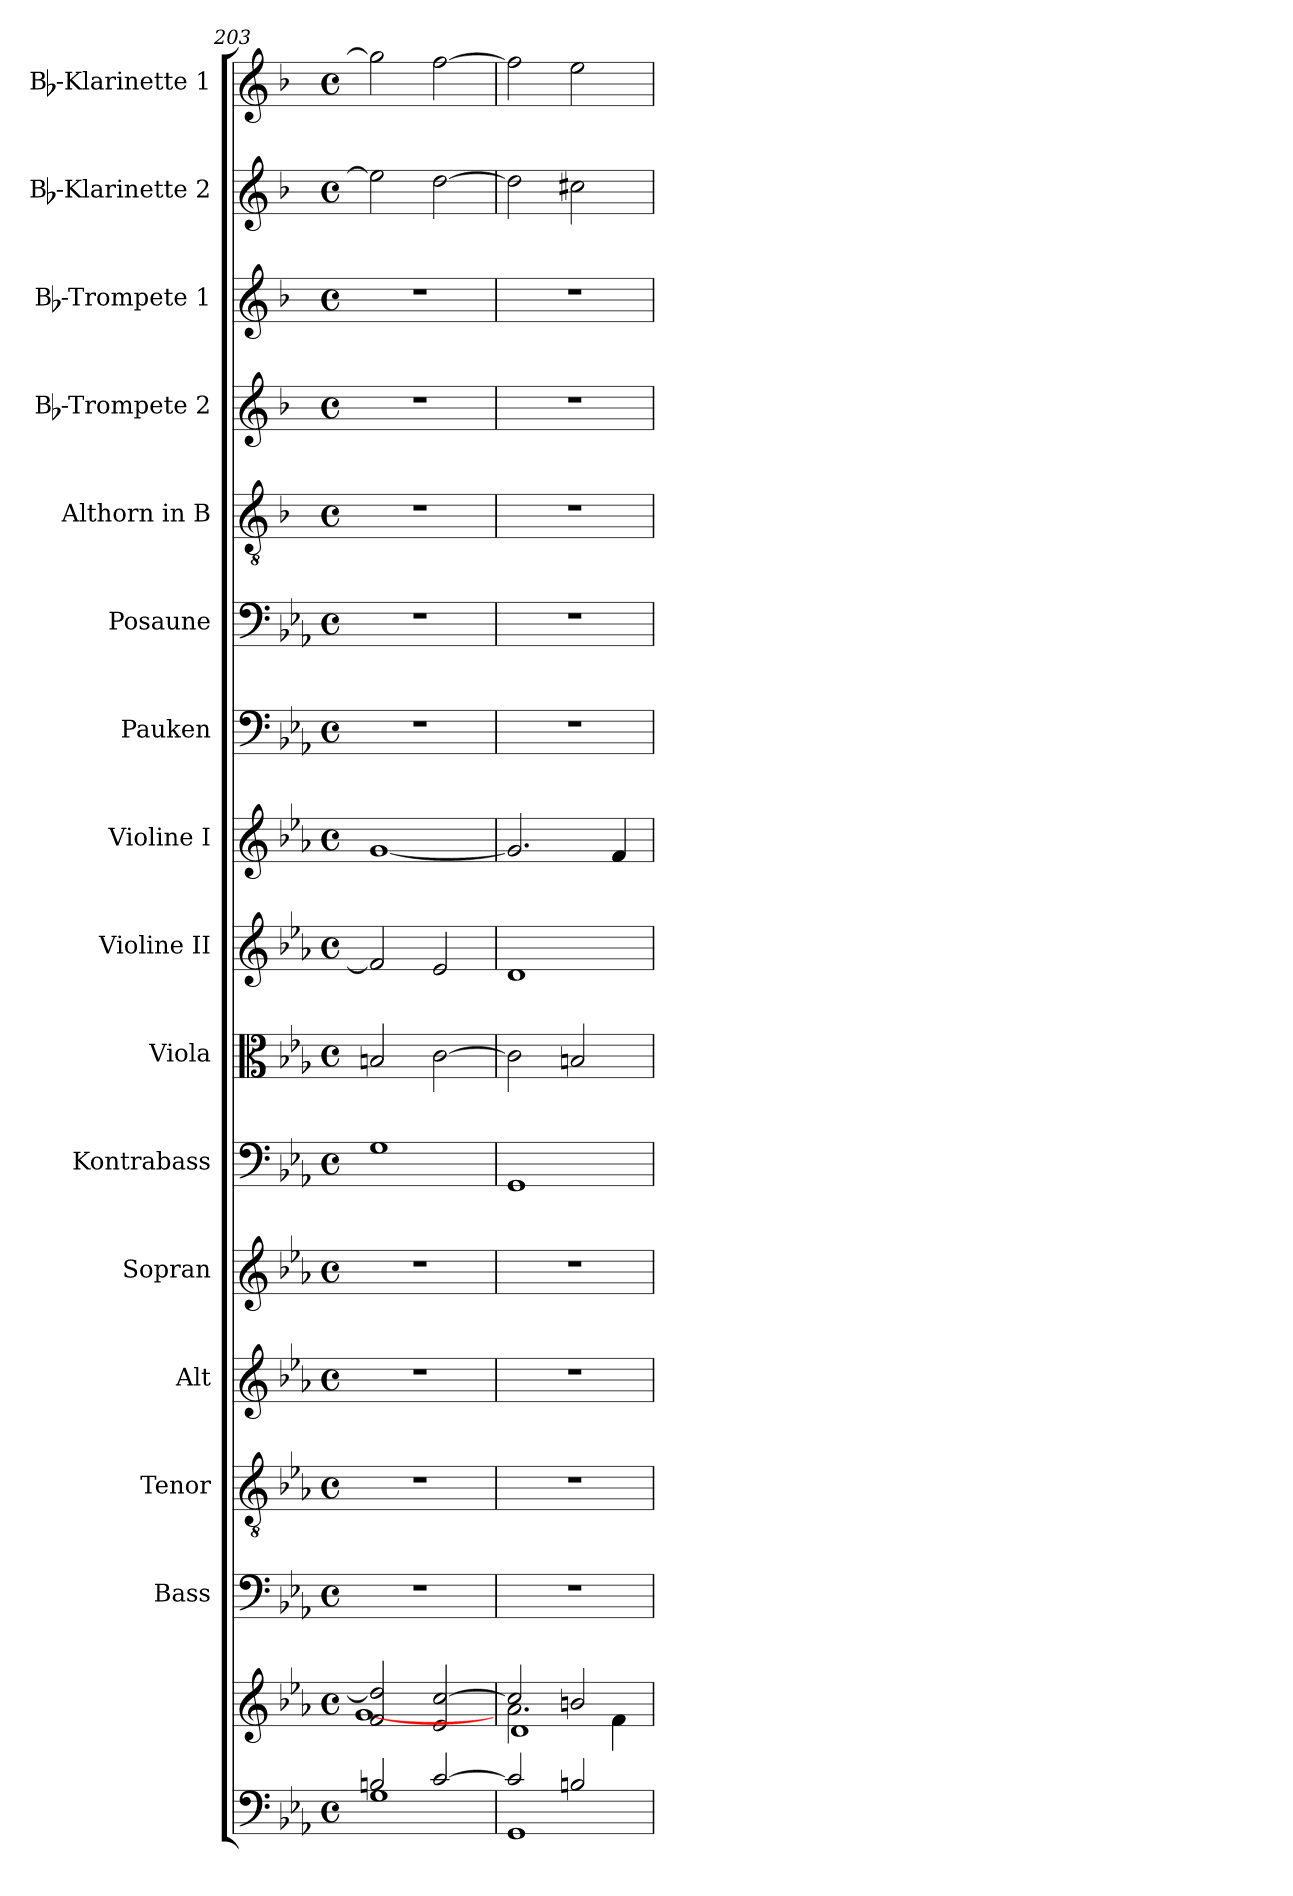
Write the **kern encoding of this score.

**kern	**kern	**kern	**kern	**kern	**kern	**kern	**kern	**kern	**kern	**kern	**kern	**kern	**kern	**kern	**kern	**kern
*part16	*part16	*part15	*part14	*part13	*part12	*part11	*part10	*part9	*part8	*part7	*part6	*part5	*part4	*part3	*part2	*part1
*staff17	*staff16	*staff15	*staff14	*staff13	*staff12	*staff11	*staff10	*staff9	*staff8	*staff7	*staff6	*staff5	*staff4	*staff3	*staff2	*staff1
*	*	*I"Bass	*I"Tenor	*I"Alt	*I"Sopran	*I"Kontrabass	*I"Viola	*I"Violine II	*I"Violine I	*I"Pauken	*I"Posaune	*I"Althorn in B	*I"Bb-Trompete 2	*I"Bb-Trompete 1	*I"Bb-Klarinette 2	*I"Bb-Klarinette 1
*	*	*I'B.	*I'T.	*I'A.	*I'S.	*I'Kb.	*I'Vla.	*I'Vl. II	*I'Vl. I	*I'Pk.	*I'Pos.	*	*I'Bb Trp. 2	*I'Bb Trp. 1	*I'Bb Kl. 2	*I'Bb Kl. 1
*clefF4	*clefG2	*clefF4	*clefGv2	*clefG2	*clefG2	*clefF4	*clefC3	*clefG2	*clefG2	*clefF4	*clefF4	*clefGv2	*clefG2	*clefG2	*clefG2	*clefG2
*	*	*	*	*	*	*ITrd7c12	*	*	*	*	*	*ITrd1c2	*ITrd1c2	*ITrd1c2	*ITrd1c2	*ITrd1c2
*k[b-e-a-]	*k[b-e-a-]	*k[b-e-a-]	*k[b-e-a-]	*k[b-e-a-]	*k[b-e-a-]	*k[b-e-a-]	*k[b-e-a-]	*k[b-e-a-]	*k[b-e-a-]	*k[b-e-a-]	*k[b-e-a-]	*k[b-e-a-]	*k[b-e-a-]	*k[b-e-a-]	*k[b-e-a-]	*k[b-e-a-]
*E-:	*E-:	*E-:	*E-:	*E-:	*E-:	*E-:	*E-:	*E-:	*E-:	*E-:	*E-:	*E-:	*E-:	*E-:	*E-:	*E-:
*M4/4	*M4/4	*M4/4	*M4/4	*M4/4	*M4/4	*M4/4	*M4/4	*M4/4	*M4/4	*M4/4	*M4/4	*M4/4	*M4/4	*M4/4	*M4/4	*M4/4
*met(c)	*met(c)	*met(c)	*met(c)	*met(c)	*met(c)	*met(c)	*met(c)	*met(c)	*met(c)	*met(c)	*met(c)	*met(c)	*met(c)	*met(c)	*met(c)	*met(c)
=203	=203	=203	=203	=203	=203	=203	=203	=203	=203	=203	=203	=203	=203	=203	=203	=203
*^	*^	*	*	*	*	*	*	*	*	*	*	*	*	*	*	*
2Bn/	1G	2f/ 2dd/]	[<1g	1r	1r	1r	1r	1GG	2Bn/	2f/]	[1g	1r	1r	1r	1r	1r	2dd\]	2ff\]
[>2c/	.	2e-/ [>2cc/	.	.	.	.	.	.	[2c\	2e-/	.	.	.	.	.	.	[2cc\	[2ee-\
=204	=204	=204	=204	=204	=204	=204	=204	=204	=204	=204	=204	=204	=204	=204	=204	=204	=204	=204
*	*	*	*^	*	*	*	*	*	*	*	*	*	*	*	*	*	*	*
2c/]	1GG	2cc/]	2.a-\	1d	1r	1r	1r	1r	1GGG	2c\]	1d	2.g/]	1r	1r	1r	1r	1r	2cc\]	2ee-\]
2Bn/	.	2bn/	.	.	.	.	.	.	.	2Bn/	.	.	.	.	.	.	.	2bn\	2dd\
.	.	.	4f\	.	.	.	.	.	.	.	.	4f/	.	.	.	.	.	.	.
*v	*v	*	*	*	*	*	*	*	*	*	*	*	*	*	*	*	*	*	*
*	*v	*v	*v	*	*	*	*	*	*	*	*	*	*	*	*	*	*	*
=	=	=	=	=	=	=	=	=	=	=	=	=	=	=	=	=
*-	*-	*-	*-	*-	*-	*-	*-	*-	*-	*-	*-	*-	*-	*-	*-	*-
